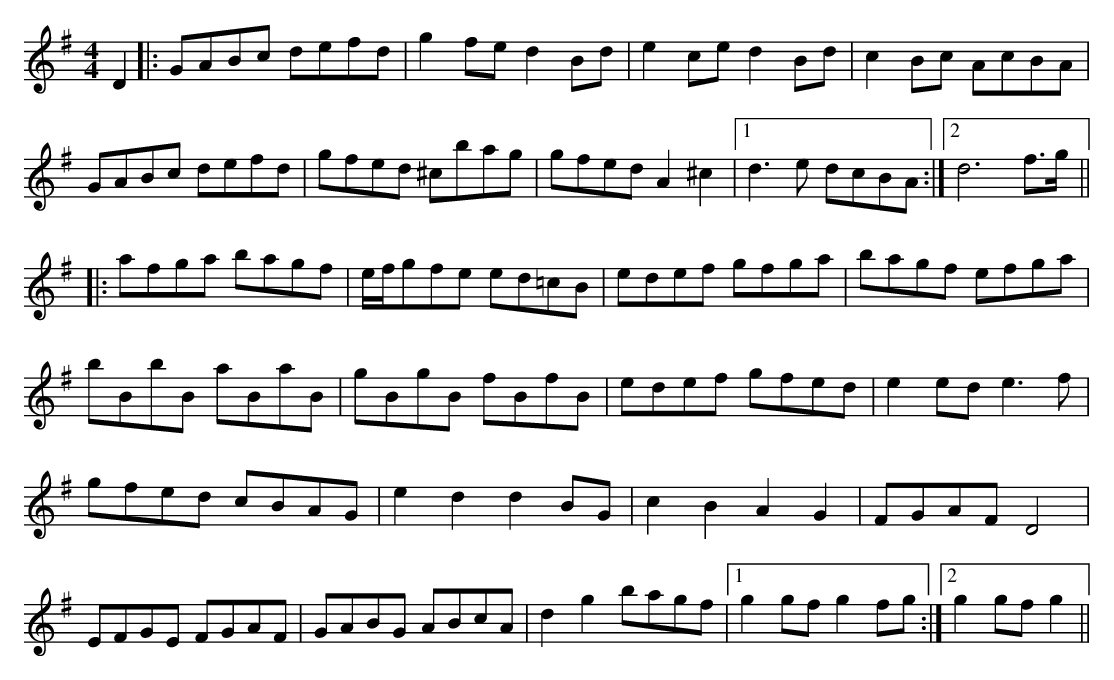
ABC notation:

X:1
M:4/4
K:G
D2|: GABc defd | g2fe d2Bd | e2ce d2Bd | c2Bc AcBA |
 GABc defd | gfed ^cbag | gfed A2^c2 |1 d3e dcBA:|2 d6 f>g||
|: afga bagf | e/f/gfe ed=cB | edef gfga | bagf efga |
 bBbB aBaB | gBgB fBfB | edef gfed | e2ed e3f |
 gfed cBAG | e2d2 d2BG | c2B2 A2G2 | FGAF D4 |
 EFGE FGAF | GABG ABcA | d2g2 bagf |1 g2gf g2fg :|2 g2gf g2||
